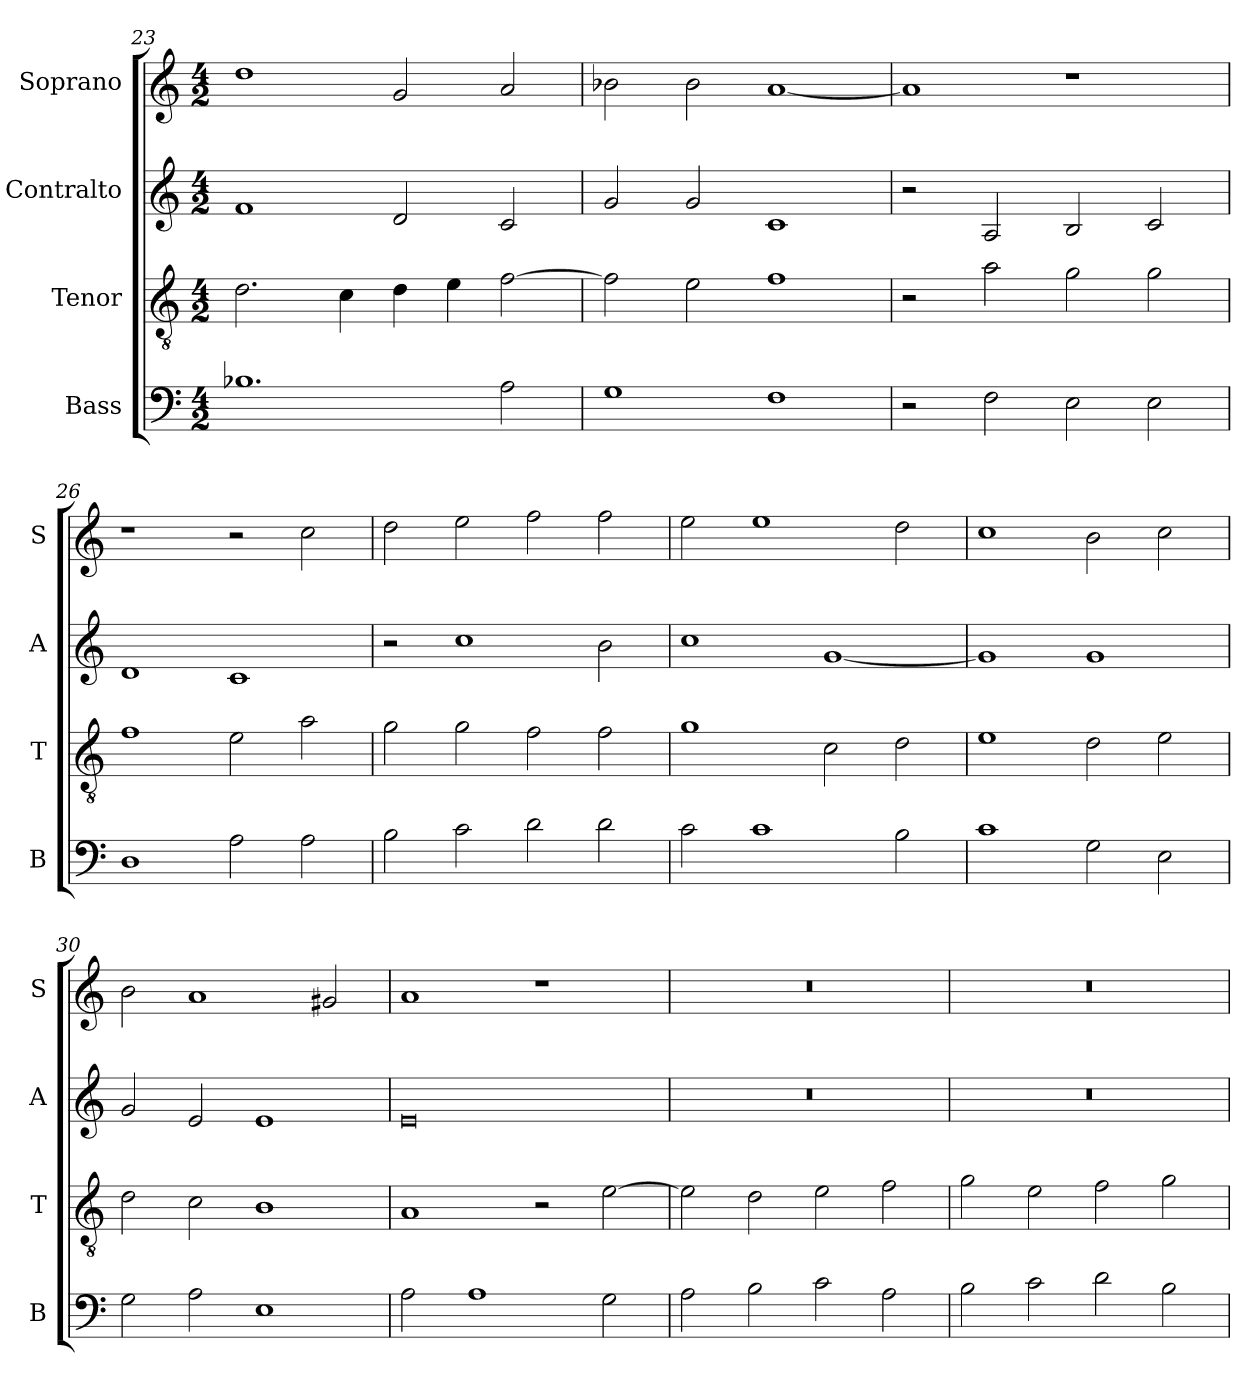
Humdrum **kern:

**kern	**kern	**kern	**kern
*part4	*part3	*part2	*part1
*staff4	*staff3	*staff2	*staff1
*I"Bass	*I"Tenor	*I"Contralto	*I"Soprano
*I'B	*I'T	*I'A	*I'S
*clefF4	*clefGv2	*clefG2	*clefG2
*k[]	*k[]	*k[]	*k[]
*A:aeo	*A:aeo	*A:aeo	*A:aeo
*M4/2	*M4/2	*M4/2	*M4/2
=23	=23	=23	=23
1.B-X	2.d	1f	1dd
.	4c	.	.
.	4d	2d	2g
.	4e	.	.
2A	[2f	2c	2a
=24	=24	=24	=24
1G	2f]	2g	2b-X
.	2e	2g	2b-
1F	1f	1c	[1a
=25	=25	=25	=25
2r	2r	2r	1a]
2F	2a	2A	.
2E	2g	2B	1r
2E	2g	2c	.
=26	=26	=26	=26
1D	1f	1d	1r
2A	2e	1c	2r
2A	2a	.	2cc
=27	=27	=27	=27
2B	2g	2r	2dd
2c	2g	1cc	2ee
2d	2f	.	2ff
2d	2f	2b	2ff
=28	=28	=28	=28
2c	1g	1cc	2ee
1c	.	.	1ee
.	2c	[1g	.
2B	2d	.	2dd
=29	=29	=29	=29
1c	1e	1g]	1cc
2G	2d	1g	2b
2E	2e	.	2cc
=30	=30	=30	=30
2G	2d	2g	2b
2A	2c	2e	1a
1E	1B	1e	.
.	.	.	2g#X
=31	=31	=31	=31
2A	1A	0e	1a
1A	.	.	.
.	2r	.	1r
2G	[2e	.	.
=32	=32	=32	=32
2A	2e]	0r	0r
2B	2d	.	.
2c	2e	.	.
2A	2f	.	.
=33	=33	=33	=33
2B	2g	0r	0r
2c	2e	.	.
2d	2f	.	.
2B	2g	.	.
=	=	=	=
*-	*-	*-	*-
